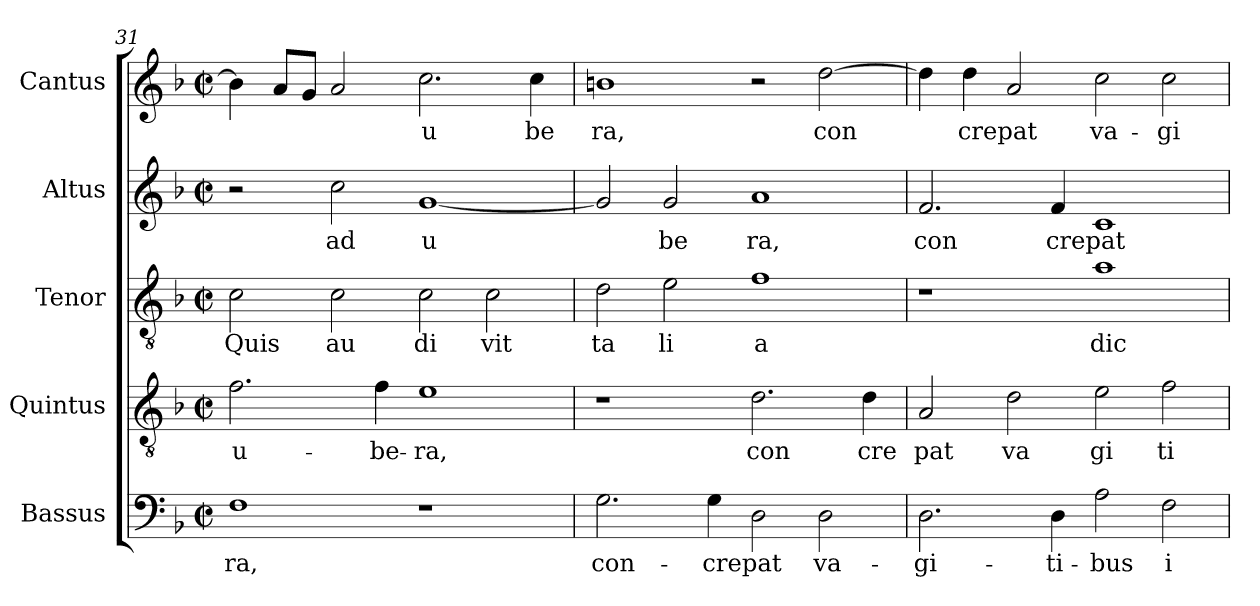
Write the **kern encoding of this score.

**kern	**text	**kern	**text	**kern	**text	**kern	**text	**kern	**text
*part5	*part5	*part4	*part4	*part3	*part3	*part2	*part2	*part1	*part1
*staff5	*staff5	*staff4	*staff4	*staff3	*staff3	*staff2	*staff2	*staff1	*staff1
*I"Bassus	*	*I"Quintus	*	*I"Tenor	*	*I"Altus	*	*I"Cantus	*
*clefF4	*	*clefGv2	*	*clefGv2	*	*clefG2	*	*clefG2	*
*k[b-]	*	*k[b-]	*	*k[b-]	*	*k[b-]	*	*k[b-]	*
*F:	*	*F:	*	*F:	*	*F:	*	*F:	*
*M2/2	*	*M2/2	*	*M2/2	*	*M2/2	*	*M2/2	*
*met(c|)	*	*met(c|)	*	*met(c|)	*	*met(c|)	*	*met(c|)	*
=31	=31	=31	=31	=31	=31	=31	=31	=31	=31
!	!LO:LY:b:cj	!	!LO:LY:b:cj	!	!LO:LY:b:cj	!	!	!	!LO:LY:b:cj
1F	ra,	2.f\	u-	2c\	Quis	2r	.	4b-\]	.
!	!	!	!	!	!	!	!	!	!LO:LY:b:cj
.	.	.	.	.	.	.	.	8a/L	.
!	!	!	!	!	!	!	!	!	!LO:LY:b:cj
.	.	.	.	.	.	.	.	8g/J	.
!	!	!	!	!	!LO:LY:b:cj	!	!LO:LY:b:cj	!	!LO:LY:b:cj
.	.	.	.	2c\	au	2cc\	ad	2a/	.
!	!	!	!LO:LY:b:cj	!	!	!	!	!	!
.	.	4f\	-be-	.	.	.	.	.	.
!	!	!	!LO:LY:b:cj	!	!LO:LY:b:cj	!	!LO:LY:b:cj	!	!LO:LY:b:cj
1r	.	1e	-ra,	2c\	di	[>1g	u	2.cc\	u
!	!	!	!	!	!LO:LY:b:cj	!	!	!	!
.	.	.	.	2c\	vit	.	.	.	.
!	!	!	!	!	!	!	!	!	!LO:LY:b:cj
.	.	.	.	.	.	.	.	4cc\	be
!!LO:PB:g=z
=32	=32	=32	=32	=32	=32	=32	=32	=32	=32
!	!LO:LY:b:cj	!	!	!	!LO:LY:b:cj	!	!LO:LY:b:cj	!	!LO:LY:b:cj
2.G\	con-	1r	.	2d\	ta	2g/]	.	1bn	ra,
!	!	!	!	!	!LO:LY:b:cj	!	!LO:LY:b:cj	!	!
.	.	.	.	2e\	li	2g/	be	.	.
!	!LO:LY:b:cj	!	!	!	!	!	!	!	!
4G\	-crepat	.	.	.	.	.	.	.	.
!	!LO:LY:b:cj	!	!LO:LY:b:cj	!	!LO:LY:b:cj	!	!LO:LY:b:cj	!	!
2D\	.	2.d\	con	1f	a	1a	ra,	2r	.
!	!LO:LY:b:cj	!	!	!	!	!	!	!	!LO:LY:b:cj
2D\	va-	.	.	.	.	.	.	[>2dd\	con-
!	!	!	!LO:LY:b:cj	!	!	!	!	!	!
.	.	4d\	cre	.	.	.	.	.	.
=33	=33	=33	=33	=33	=33	=33	=33	=33	=33
!	!LO:LY:b:cj	!	!LO:LY:b:cj	!	!	!	!LO:LY:b:cj	!	!LO:LY:b:cj
2.D\	-gi-	2A/	pat	1r	.	2.f/	con	4dd\]	--
!	!	!	!	!	!	!	!	!	!LO:LY:b:cj
.	.	.	.	.	.	.	.	4dd\	-crepat
!	!	!	!LO:LY:b:cj	!	!	!	!	!	!LO:LY:b:cj
.	.	2d\	va	.	.	.	.	2a/	.
!	!LO:LY:b:cj	!	!	!	!	!	!LO:LY:b:cj	!	!
4D\	-ti-	.	.	.	.	4f/	crepat	.	.
!	!LO:LY:b:cj	!	!LO:LY:b:cj	!	!LO:LY:b:cj	!	!LO:LY:b:cj	!	!LO:LY:b:cj
2A\	-bus	2e\	gi	1a	dic	1c	.	2cc\	va-
!	!LO:LY:b:cj	!	!LO:LY:b:cj	!	!	!	!	!	!LO:LY:b:cj
2F\	i-	2f\	ti	.	.	.	.	2cc\	-gi-
=	=	=	=	=	=	=	=	=	=
*-	*-	*-	*-	*-	*-	*-	*-	*-	*-
